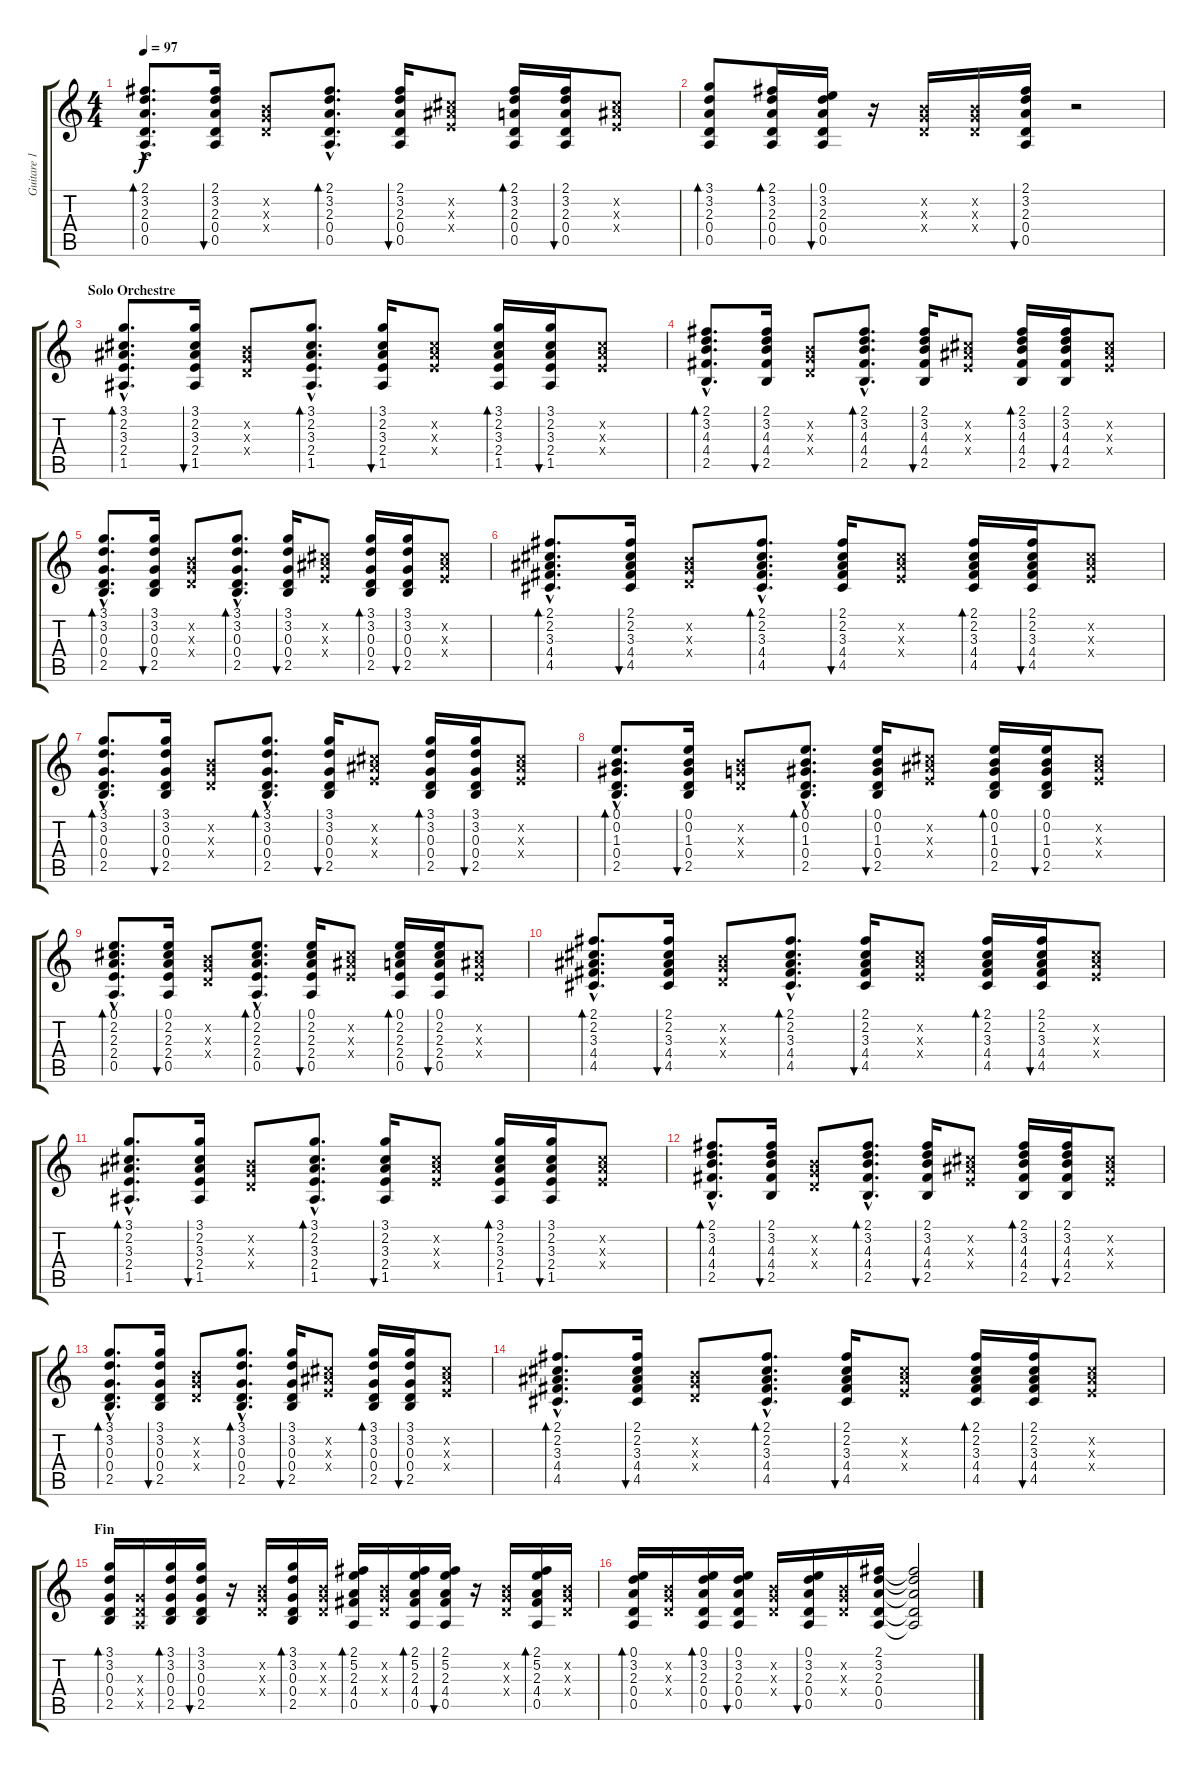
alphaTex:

\track ("Guitare 1" "Guitare 1") {instrument acousticguitarsteel}
\staff {score tabs}
\tuning (E4 B3 G3 D3 A2 E2) {hide}
\ts (4 4)
\tempo 97
\clef g2
\ks c
(2.1{hac} 3.2{hac} 2.3{hac} 0.4{hac} 0.5{hac}).8{d bd 60 dy f} (2.1 3.2 2.3 0.4 0.5).16{bu 60} (0.2{x} 0.3{x} 0.4{x}).8 (2.1{hac} 3.2{hac} 2.3{hac} 0.4{hac} 0.5{hac}).8{d bd 60} (2.1 3.2 2.3 0.4 0.5).16{bu 60} (2.2{x} 3.3{x} 2.4{x}).8 (2.1 3.2 2.3 0.4 0.5).16{bd 60} (2.1 3.2 2.3 0.4 0.5).16{bu 60} (2.2{x} 3.3{x} 2.4{x}).8 |
(3.1 3.2 2.3 0.4 0.5).8{bd 60} (2.1 3.2 2.3 0.4 0.5).16{bd 60} (0.1 3.2 2.3 0.4 0.5).16{bu 60} r.16 (0.2{x} 0.3{x} 0.4{x}).16 (0.2{x} 0.3{x} 0.4{x}).16 (2.1 3.2 2.3 0.4 0.5).16{bu 60} r.2 |
\section ("" "Solo Orchestre")
(3.1{hac} 2.2{hac} 3.3{hac} 2.4{hac} 1.5{hac}).8{d bd 60} (3.1 2.2 3.3 2.4 1.5).16{bu 60} (0.2{x} 0.3{x} 0.4{x}).8 (3.1{hac} 2.2{hac} 3.3{hac} 2.4{hac} 1.5{hac}).8{d bd 60} (3.1 2.2 3.3 2.4 1.5).16{bu 60} (2.2{x} 3.3{x} 2.4{x}).8 (3.1 2.2 3.3 2.4 1.5).16{bd 60} (3.1 2.2 3.3 2.4 1.5).16{bu 60} (2.2{x} 3.3{x} 2.4{x}).8 |
(2.1{hac} 3.2{hac} 4.3{hac} 4.4{hac} 2.5{hac}).8{d bd 60} (2.1 3.2 4.3 4.4 2.5).16{bu 60} (0.2{x} 0.3{x} 0.4{x}).8 (2.1{hac} 3.2{hac} 4.3{hac} 4.4{hac} 2.5{hac}).8{d bd 60} (2.1 3.2 4.3 4.4 2.5).16{bu 60} (2.2{x} 3.3{x} 2.4{x}).8 (2.1 3.2 4.3 4.4 2.5).16{bd 60} (2.1 3.2 4.3 4.4 2.5).16{bu 60} (2.2{x} 3.3{x} 2.4{x}).8 |
(3.1{hac} 3.2{hac} 0.3{hac} 0.4{hac} 2.5{hac}).8{d bd 60} (3.1 3.2 0.3 0.4 2.5).16{bu 60} (0.2{x} 0.3{x} 0.4{x}).8 (3.1{hac} 3.2{hac} 0.3{hac} 0.4{hac} 2.5{hac}).8{d bd 60} (3.1 3.2 0.3 0.4 2.5).16{bu 60} (2.2{x} 3.3{x} 2.4{x}).8 (3.1 3.2 0.3 0.4 2.5).16{bd 60} (3.1 3.2 0.3 0.4 2.5).16{bu 60} (2.2{x} 3.3{x} 2.4{x}).8 |
(2.1{hac} 2.2{hac} 3.3{hac} 4.4{hac} 4.5{hac}).8{d bd 60} (2.1 2.2 3.3 4.4 4.5).16{bu 60} (0.2{x} 0.3{x} 0.4{x}).8 (2.1{hac} 2.2{hac} 3.3{hac} 4.4{hac} 4.5{hac}).8{d bd 60} (2.1 2.2 3.3 4.4 4.5).16{bu 60} (2.2{x} 3.3{x} 2.4{x}).8 (2.1 2.2 3.3 4.4 4.5).16{bd 60} (2.1 2.2 3.3 4.4 4.5).16{bu 60} (2.2{x} 3.3{x} 2.4{x}).8 |
(3.1{hac} 3.2{hac} 0.3{hac} 0.4{hac} 2.5{hac}).8{d bd 60} (3.1 3.2 0.3 0.4 2.5).16{bu 60} (0.2{x} 0.3{x} 0.4{x}).8 (3.1{hac} 3.2{hac} 0.3{hac} 0.4{hac} 2.5{hac}).8{d bd 60} (3.1 3.2 0.3 0.4 2.5).16{bu 60} (2.2{x} 3.3{x} 2.4{x}).8 (3.1 3.2 0.3 0.4 2.5).16{bd 60} (3.1 3.2 0.3 0.4 2.5).16{bu 60} (2.2{x} 3.3{x} 2.4{x}).8 |
(0.1{hac} 0.2{hac} 1.3{hac} 0.4{hac} 2.5{hac}).8{d bd 60} (0.1 0.2 1.3 0.4 2.5).16{bu 60} (0.2{x} 0.3{x} 0.4{x}).8 (0.1{hac} 0.2{hac} 1.3{hac} 0.4{hac} 2.5{hac}).8{d bd 60} (0.1 0.2 1.3 0.4 2.5).16{bu 60} (2.2{x} 3.3{x} 2.4{x}).8 (0.1 0.2 1.3 0.4 2.5).16{bd 60} (0.1 0.2 1.3 0.4 2.5).16{bu 60} (2.2{x} 3.3{x} 2.4{x}).8 |
(0.1{hac} 2.2{hac} 2.3{hac} 2.4{hac} 0.5{hac}).8{d bd 60} (0.1 2.2 2.3 2.4 0.5).16{bu 60} (0.2{x} 0.3{x} 0.4{x}).8 (0.1{hac} 2.2{hac} 2.3{hac} 2.4{hac} 0.5{hac}).8{d bd 60} (0.1 2.2 2.3 2.4 0.5).16{bu 60} (2.2{x} 3.3{x} 2.4{x}).8 (0.1 2.2 2.3 2.4 0.5).16{bd 60} (0.1 2.2 2.3 2.4 0.5).16{bu 60} (2.2{x} 3.3{x} 2.4{x}).8 |
(2.1{hac} 2.2{hac} 3.3{hac} 4.4{hac} 4.5{hac}).8{d bd 60} (2.1 2.2 3.3 4.4 4.5).16{bu 60} (0.2{x} 0.3{x} 0.4{x}).8 (2.1{hac} 2.2{hac} 3.3{hac} 4.4{hac} 4.5{hac}).8{d bd 60} (2.1 2.2 3.3 4.4 4.5).16{bu 60} (2.2{x} 3.3{x} 2.4{x}).8 (2.1 2.2 3.3 4.4 4.5).16{bd 60} (2.1 2.2 3.3 4.4 4.5).16{bu 60} (2.2{x} 3.3{x} 2.4{x}).8 |
(3.1{hac} 2.2{hac} 3.3{hac} 2.4{hac} 1.5{hac}).8{d bd 60} (3.1 2.2 3.3 2.4 1.5).16{bu 60} (0.2{x} 0.3{x} 0.4{x}).8 (3.1{hac} 2.2{hac} 3.3{hac} 2.4{hac} 1.5{hac}).8{d bd 60} (3.1 2.2 3.3 2.4 1.5).16{bu 60} (2.2{x} 3.3{x} 2.4{x}).8 (3.1 2.2 3.3 2.4 1.5).16{bd 60} (3.1 2.2 3.3 2.4 1.5).16{bu 60} (2.2{x} 3.3{x} 2.4{x}).8 |
(2.1{hac} 3.2{hac} 4.3{hac} 4.4{hac} 2.5{hac}).8{d bd 60} (2.1 3.2 4.3 4.4 2.5).16{bu 60} (0.2{x} 0.3{x} 0.4{x}).8 (2.1{hac} 3.2{hac} 4.3{hac} 4.4{hac} 2.5{hac}).8{d bd 60} (2.1 3.2 4.3 4.4 2.5).16{bu 60} (2.2{x} 3.3{x} 2.4{x}).8 (2.1 3.2 4.3 4.4 2.5).16{bd 60} (2.1 3.2 4.3 4.4 2.5).16{bu 60} (2.2{x} 3.3{x} 2.4{x}).8 |
(3.1{hac} 3.2{hac} 0.3{hac} 0.4{hac} 2.5{hac}).8{d bd 60} (3.1 3.2 0.3 0.4 2.5).16{bu 60} (0.2{x} 0.3{x} 0.4{x}).8 (3.1{hac} 3.2{hac} 0.3{hac} 0.4{hac} 2.5{hac}).8{d bd 60} (3.1 3.2 0.3 0.4 2.5).16{bu 60} (2.2{x} 3.3{x} 2.4{x}).8 (3.1 3.2 0.3 0.4 2.5).16{bd 60} (3.1 3.2 0.3 0.4 2.5).16{bu 60} (2.2{x} 3.3{x} 2.4{x}).8 |
(2.1{hac} 2.2{hac} 3.3{hac} 4.4{hac} 4.5{hac}).8{d bd 60} (2.1 2.2 3.3 4.4 4.5).16{bu 60} (0.2{x} 0.3{x} 0.4{x}).8 (2.1{hac} 2.2{hac} 3.3{hac} 4.4{hac} 4.5{hac}).8{d bd 60} (2.1 2.2 3.3 4.4 4.5).16{bu 60} (2.2{x} 3.3{x} 2.4{x}).8 (2.1 2.2 3.3 4.4 4.5).16{bd 60} (2.1 2.2 3.3 4.4 4.5).16{bu 60} (2.2{x} 3.3{x} 2.4{x}).8 |
\section ("" "Fin")
(3.1 3.2 0.3 0.4 2.5).16{bd 60} (0.3{x} 0.4{x} 0.5{x}).16 (3.1 3.2 0.3 0.4 2.5).16{bd 60} (3.1 3.2 0.3 0.4 2.5).16{bu 60} r.16 (0.2{x} 0.3{x} 0.4{x}).16 (3.1 3.2 0.3 0.4 2.5).16{bd 60} (0.2{x} 0.3{x} 0.4{x}).16 (2.1 5.2 2.3 4.4 0.5).16{bd 60} (0.2{x} 0.3{x} 0.4{x}).16 (2.1 5.2 2.3 4.4 0.5).16{bd 60} (2.1 5.2 2.3 4.4 0.5).16{bu 60} r.16 (0.2{x} 0.3{x} 0.4{x}).16 (2.1 5.2 2.3 4.4 0.5).16{bd 60} (0.2{x} 0.3{x} 0.4{x}).16 |
(0.1 3.2 2.3 0.4 0.5).16{bd 60} (0.2{x} 0.3{x} 0.4{x}).16 (0.1 3.2 2.3 0.4 0.5).16{bd 60} (0.1 3.2 2.3 0.4 0.5).16{bu 60} (0.2{x} 0.3{x} 0.4{x}).16 (0.1 3.2 2.3 0.4 0.5).16{bu 60} (0.2{x} 0.3{x} 0.4{x}).16 (2.1 3.2 2.3 0.4 0.5).16 (2.1{t} 3.2{t} 2.3{t} 0.4{t} 0.5{t}).2
